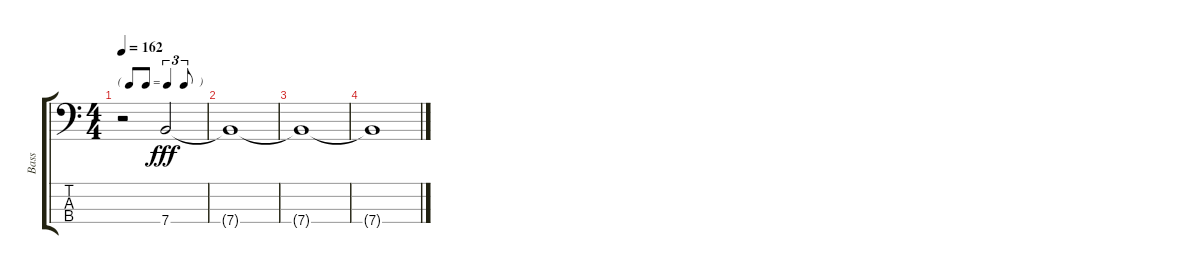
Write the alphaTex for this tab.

\track ("Bass" "Bass") {instrument electricbasspick}
\staff {score tabs}
\tuning (G2 D2 A1 E1) {hide}
\ts (4 4)
\tf triplet8th
\tempo 162
\clef f4
\ks c
r.2{dy f} 7.4.2{dy fff instrument electricbassfinger} |
7.4{t}.1 |
7.4{t}.1 |
7.4{t}.1
